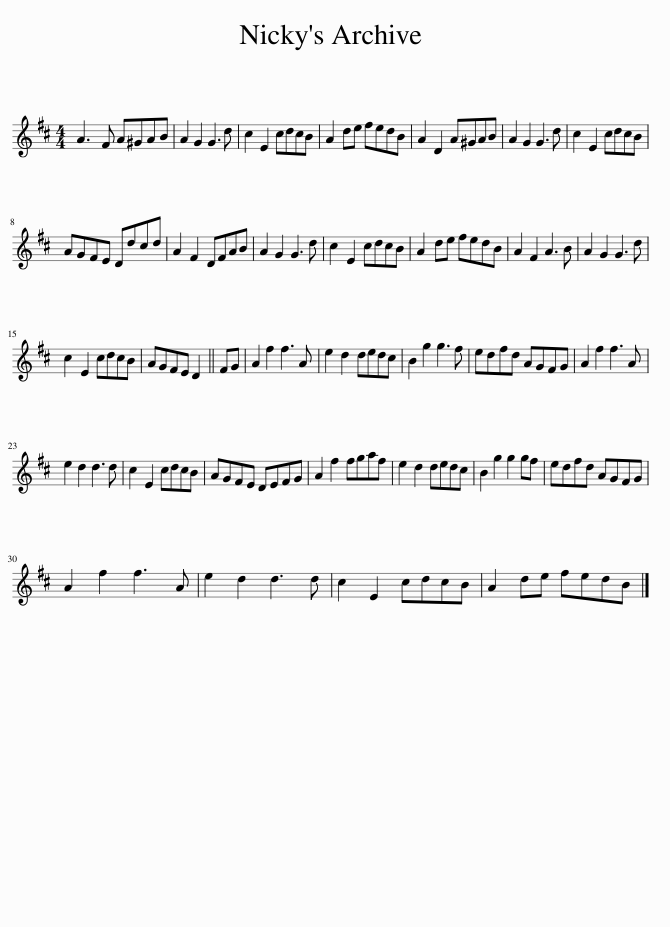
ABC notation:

X:1
L:1/8
M:4/4
I:linebreak $
K:D
V:1 treble
V:1
 A3 F A^GAB | A2 G2 G3 d | c2 E2 cdcB | A2 de fedB | A2 D2 A^GAB | %5
 A2 G2 G3 d | c2 E2 cdcB |$ AGFE Ddcd | A2 F2 DFAB | A2 G2 G3 d | %10
 c2 E2 cdcB | A2 de fedB | A2 F2 A3 B | A2 G2 G3 d |$ c2 E2 cdcB | %15
 AGFE D2 || FG | A2 f2 f3 A | e2 d2 dedc | B2 g2 g3 f | %20
 edfd AGFG | A2 f2 f3 A |$ e2 d2 d3 d | c2 E2 cdcB | AGFE DEFG | %25
 A2 f2 fgaf | e2 d2 dedc | B2 g2 g2 gf | edfd AGFG |$ A2 f2 f3 A | %30
 e2 d2 d3 d | c2 E2 cdcB | A2 de fedB |] %33
